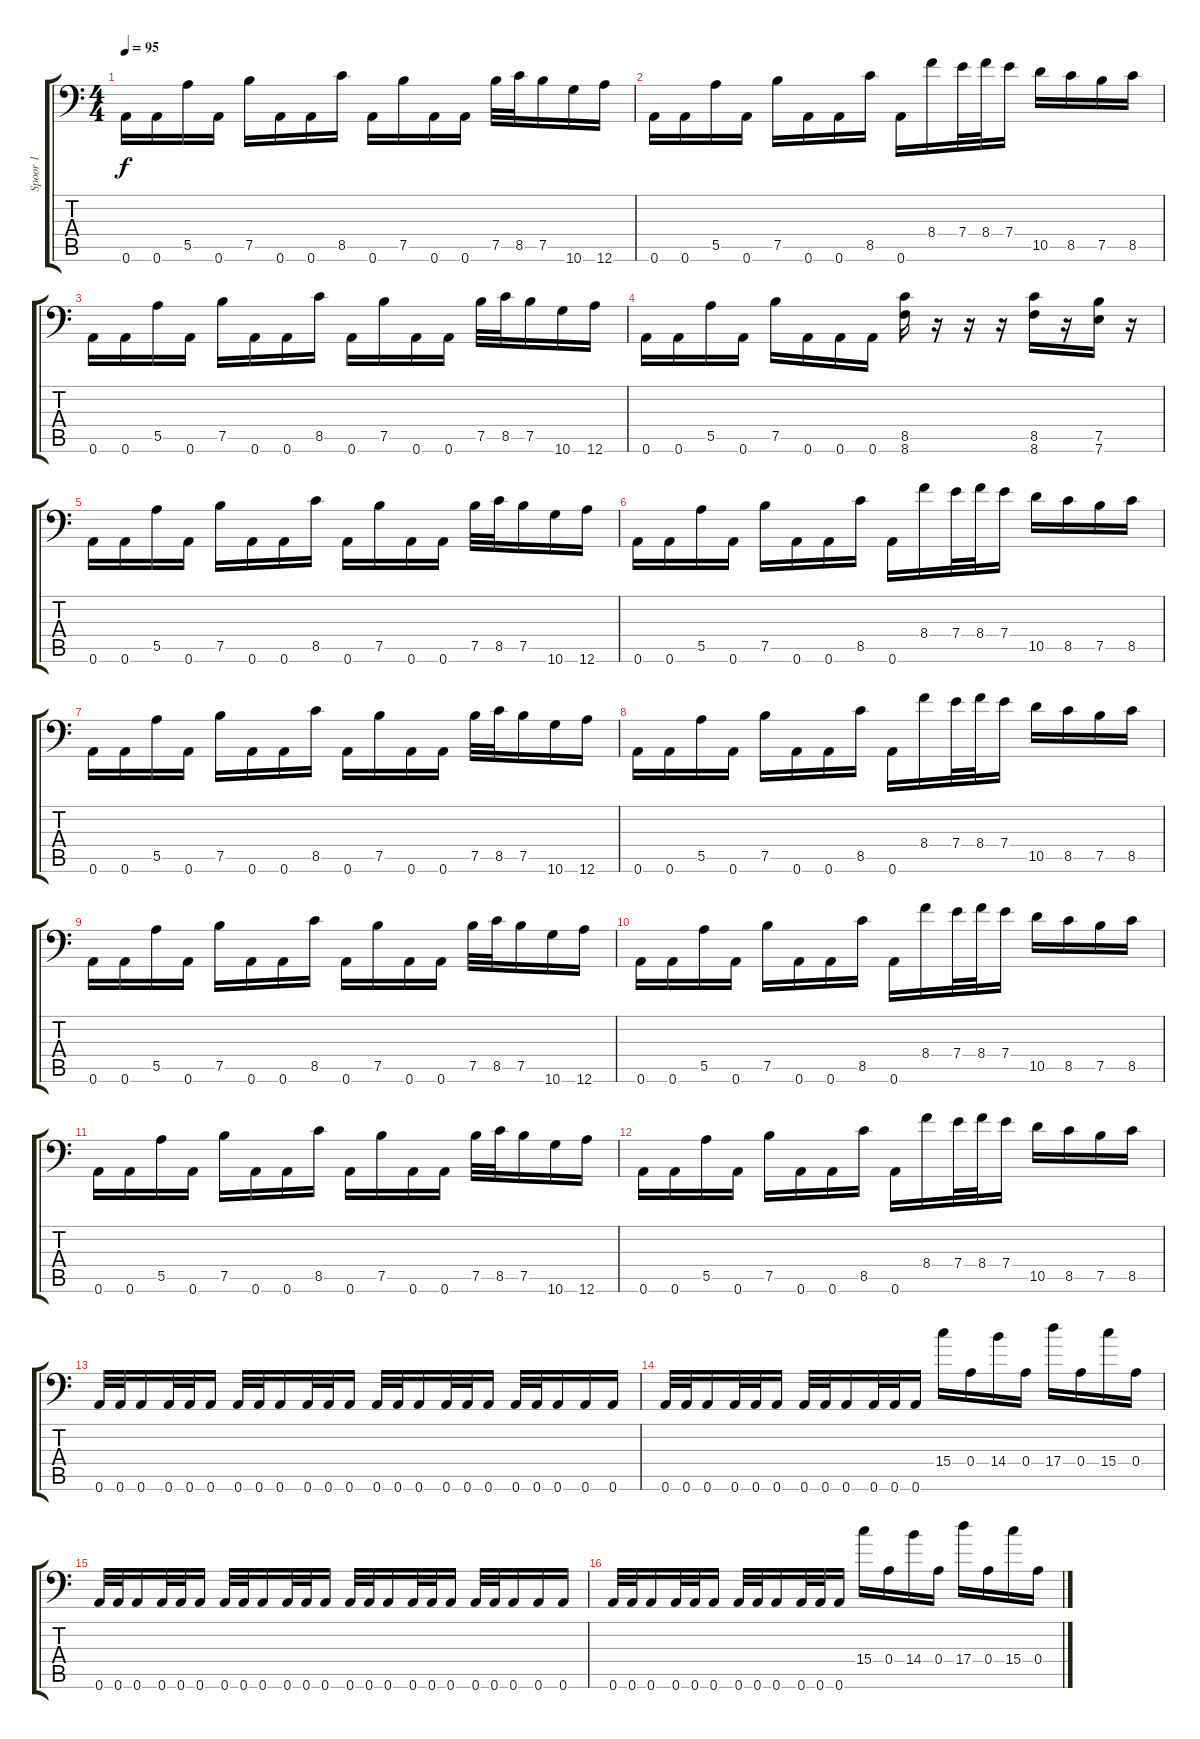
\track ("Spoor 1" "Spoor 1") {instrument distortionguitar}
\staff {score tabs}
\tuning (B3 Gb3 D3 A2 E2 A1) {hide}
\ts (4 4)
\tempo 95
\clef f4
\ks c
0.6.16{dy f} 0.6.16 5.5.16 0.6.16 7.5.16 0.6.16 0.6.16 8.5.16 0.6.16 7.5.16 0.6.16 0.6.16 7.5.32 8.5.32 7.5.16 10.6.16 12.6.16 |
0.6.16 0.6.16 5.5.16 0.6.16 7.5.16 0.6.16 0.6.16 8.5.16 0.6.16 8.4.16 7.4.32 8.4.32 7.4.16 10.5.16 8.5.16 7.5.16 8.5.16 |
0.6.16 0.6.16 5.5.16 0.6.16 7.5.16 0.6.16 0.6.16 8.5.16 0.6.16 7.5.16 0.6.16 0.6.16 7.5.32 8.5.32 7.5.16 10.6.16 12.6.16 |
0.6.16 0.6.16 5.5.16 0.6.16 7.5.16 0.6.16 0.6.16 0.6.16 (8.5 8.6).16 r.16 r.16 r.16 (8.5 8.6).16 r.16 (7.5 7.6).16 r.16 |
0.6.16 0.6.16 5.5.16 0.6.16 7.5.16 0.6.16 0.6.16 8.5.16 0.6.16 7.5.16 0.6.16 0.6.16 7.5.32 8.5.32 7.5.16 10.6.16 12.6.16 |
0.6.16 0.6.16 5.5.16 0.6.16 7.5.16 0.6.16 0.6.16 8.5.16 0.6.16 8.4.16 7.4.32 8.4.32 7.4.16 10.5.16 8.5.16 7.5.16 8.5.16 |
0.6.16 0.6.16 5.5.16 0.6.16 7.5.16 0.6.16 0.6.16 8.5.16 0.6.16 7.5.16 0.6.16 0.6.16 7.5.32 8.5.32 7.5.16 10.6.16 12.6.16 |
0.6.16 0.6.16 5.5.16 0.6.16 7.5.16 0.6.16 0.6.16 8.5.16 0.6.16 8.4.16 7.4.32 8.4.32 7.4.16 10.5.16 8.5.16 7.5.16 8.5.16 |
0.6.16 0.6.16 5.5.16 0.6.16 7.5.16 0.6.16 0.6.16 8.5.16 0.6.16 7.5.16 0.6.16 0.6.16 7.5.32 8.5.32 7.5.16 10.6.16 12.6.16 |
0.6.16 0.6.16 5.5.16 0.6.16 7.5.16 0.6.16 0.6.16 8.5.16 0.6.16 8.4.16 7.4.32 8.4.32 7.4.16 10.5.16 8.5.16 7.5.16 8.5.16 |
0.6.16 0.6.16 5.5.16 0.6.16 7.5.16 0.6.16 0.6.16 8.5.16 0.6.16 7.5.16 0.6.16 0.6.16 7.5.32 8.5.32 7.5.16 10.6.16 12.6.16 |
0.6.16 0.6.16 5.5.16 0.6.16 7.5.16 0.6.16 0.6.16 8.5.16 0.6.16 8.4.16 7.4.32 8.4.32 7.4.16 10.5.16 8.5.16 7.5.16 8.5.16 |
0.6.32 0.6.32 0.6.16 0.6.32 0.6.32 0.6.16 0.6.32 0.6.32 0.6.16 0.6.32 0.6.32 0.6.16 0.6.32 0.6.32 0.6.16 0.6.32 0.6.32 0.6.16 0.6.32 0.6.32 0.6.16 0.6.16 0.6.16 |
0.6.32 0.6.32 0.6.16 0.6.32 0.6.32 0.6.16 0.6.32 0.6.32 0.6.16 0.6.32 0.6.32 0.6.16 15.4.16 0.4.16 14.4.16 0.4.16 17.4.16 0.4.16 15.4.16 0.4.16 |
0.6.32 0.6.32 0.6.16 0.6.32 0.6.32 0.6.16 0.6.32 0.6.32 0.6.16 0.6.32 0.6.32 0.6.16 0.6.32 0.6.32 0.6.16 0.6.32 0.6.32 0.6.16 0.6.32 0.6.32 0.6.16 0.6.16 0.6.16 |
0.6.32 0.6.32 0.6.16 0.6.32 0.6.32 0.6.16 0.6.32 0.6.32 0.6.16 0.6.32 0.6.32 0.6.16 15.4.16 0.4.16 14.4.16 0.4.16 17.4.16 0.4.16 15.4.16 0.4.16
